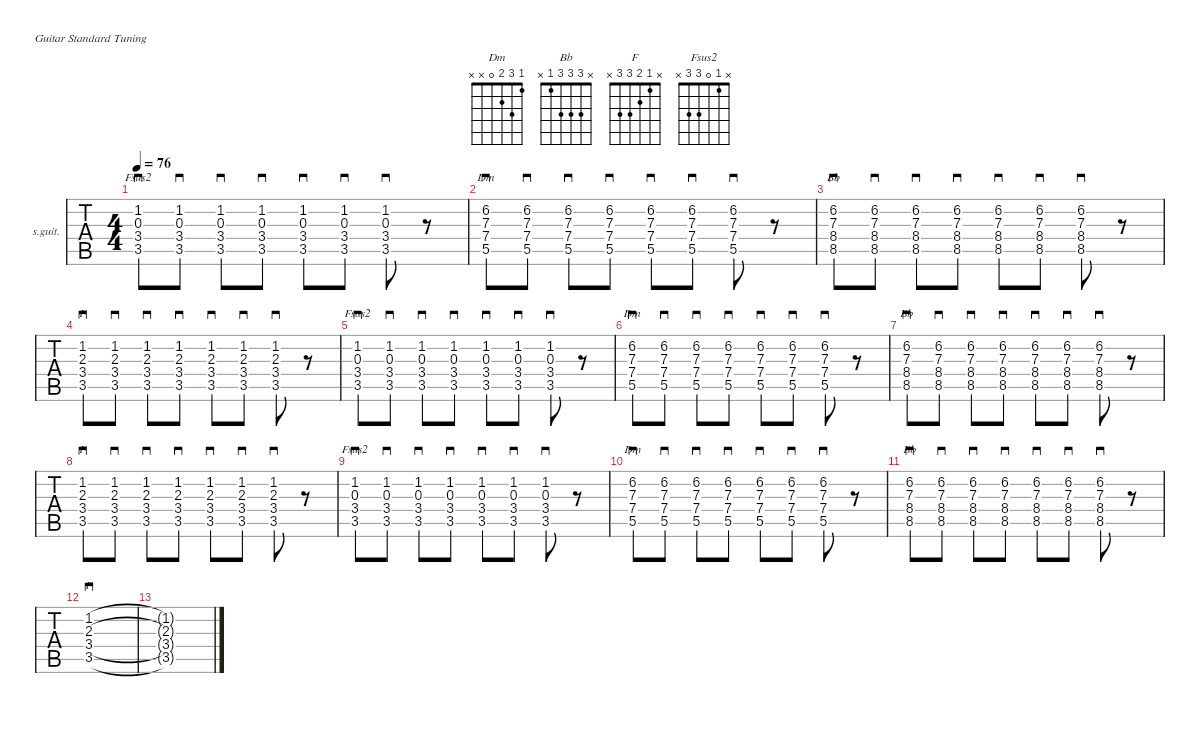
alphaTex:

\defaultSystemsLayout 4
\hideDynamics
\bracketExtendMode nobrackets
\firstSystemTrackNameOrientation horizontal
\track ("moveable chords 07 SLASH TEST" "s.guit.") {instrument acousticguitarsteel}
\staff {tabs}
\tuning (E4 B3 G3 D3 A2 E2)
\chord ("Dm" 1 3 2 0 x x) {showfingering false}
\chord ("Bb" x 3 3 3 1 x) {showfingering false}
\chord ("F" x 1 2 3 3 x) {showfingering false}
\chord ("Fsus2" x 1 0 3 3 x) {showfingering false}
\ts (4 4)
\tempo 76
\clef g2
\ks gminor
(3.5{lf 4 acc forcenatural} 3.4{lf 5 acc forcenatural} 0.3{acc forcenatural} 1.2{lf 2 acc forcenatural}).8{sd ch "Fsus2" dy mf beam Up} (3.5{lf 4 acc forcenatural} 3.4{lf 5 acc forcenatural} 0.3{acc forcenatural} 1.2{lf 2 acc forcenatural}).8{sd beam Up} (3.5{lf 4 acc forcenatural} 3.4{lf 5 acc forcenatural} 0.3{acc forcenatural} 1.2{lf 2 acc forcenatural}).8{sd beam Up} (3.5{lf 4 acc forcenatural} 3.4{lf 5 acc forcenatural} 0.3{acc forcenatural} 1.2{lf 2 acc forcenatural}).8{sd beam Up} (3.5{lf 4 acc forcenatural} 3.4{lf 5 acc forcenatural} 0.3{acc forcenatural} 1.2{lf 2 acc forcenatural}).8{sd beam Up} (3.5{lf 4 acc forcenatural} 3.4{lf 5 acc forcenatural} 0.3{acc forcenatural} 1.2{lf 2 acc forcenatural}).8{sd beam Up} (3.5{lf 4 acc forcenatural} 3.4{lf 5 acc forcenatural} 0.3{acc forcenatural} 1.2{lf 2 acc forcenatural}).8{sd beam Up} r.8{beam Down} |
(5.5{lf 2 acc forcenatural} 7.4{lf 4 acc forcenatural} 7.3{lf 5 acc forcenatural} 6.2{lf 3 acc forcenatural}).8{sd ch "Dm" beam Up} (5.5{lf 2 acc forcenatural} 7.4{lf 4 acc forcenatural} 7.3{lf 5 acc forcenatural} 6.2{lf 3 acc forcenatural}).8{sd beam Up} (5.5{lf 2 acc forcenatural} 7.4{lf 4 acc forcenatural} 7.3{lf 5 acc forcenatural} 6.2{lf 3 acc forcenatural}).8{sd beam Up} (5.5{lf 2 acc forcenatural} 7.4{lf 4 acc forcenatural} 7.3{lf 5 acc forcenatural} 6.2{lf 3 acc forcenatural}).8{sd beam Up} (5.5{lf 2 acc forcenatural} 7.4{lf 4 acc forcenatural} 7.3{lf 5 acc forcenatural} 6.2{lf 3 acc forcenatural}).8{sd beam Up} (5.5{lf 2 acc forcenatural} 7.4{lf 4 acc forcenatural} 7.3{lf 5 acc forcenatural} 6.2{lf 3 acc forcenatural}).8{sd beam Up} (5.5{lf 2 acc forcenatural} 7.4{lf 4 acc forcenatural} 7.3{lf 5 acc forcenatural} 6.2{lf 3 acc forcenatural}).8{sd beam Up} r.8{beam Down} |
(8.5{lf 4 acc forcenatural} 8.4{lf 5 acc b} 7.3{lf 3 acc forcenatural} 6.2{lf 2 acc forcenatural}).8{sd ch "Bb" beam Down} (8.5{lf 4 acc forcenatural} 8.4{lf 5 acc b} 7.3{lf 3 acc forcenatural} 6.2{lf 2 acc forcenatural}).8{sd beam Down} (8.5{lf 4 acc forcenatural} 8.4{lf 5 acc b} 7.3{lf 3 acc forcenatural} 6.2{lf 2 acc forcenatural}).8{sd beam Down} (8.5{lf 4 acc forcenatural} 8.4{lf 5 acc b} 7.3{lf 3 acc forcenatural} 6.2{lf 2 acc forcenatural}).8{sd beam Down} (8.5{lf 4 acc forcenatural} 8.4{lf 5 acc b} 7.3{lf 3 acc forcenatural} 6.2{lf 2 acc forcenatural}).8{sd beam Down} (8.5{lf 4 acc forcenatural} 8.4{lf 5 acc b} 7.3{lf 3 acc forcenatural} 6.2{lf 2 acc forcenatural}).8{sd beam Down} (8.5{lf 4 acc forcenatural} 8.4{lf 5 acc b} 7.3{lf 3 acc forcenatural} 6.2{lf 2 acc forcenatural}).8{sd beam Down} r.8{beam Down} |
(3.5{acc forcenatural} 3.4{acc forcenatural} 2.3{acc forcenatural} 1.2{acc forcenatural}).8{sd ch "F" beam Up} (3.5{acc forcenatural} 3.4{acc forcenatural} 2.3{acc forcenatural} 1.2{acc forcenatural}).8{sd beam Up} (3.5{acc forcenatural} 3.4{acc forcenatural} 2.3{acc forcenatural} 1.2{acc forcenatural}).8{sd beam Up} (3.5{acc forcenatural} 3.4{acc forcenatural} 2.3{acc forcenatural} 1.2{acc forcenatural}).8{sd beam Up} (3.5{acc forcenatural} 3.4{acc forcenatural} 2.3{acc forcenatural} 1.2{acc forcenatural}).8{sd beam Up} (3.5{acc forcenatural} 3.4{acc forcenatural} 2.3{acc forcenatural} 1.2{acc forcenatural}).8{sd beam Up} (3.5{acc forcenatural} 3.4{acc forcenatural} 2.3{acc forcenatural} 1.2{acc forcenatural}).8{sd beam Up} r.8{beam Down} |
(3.5{lf 4 acc forcenatural} 3.4{lf 5 acc forcenatural} 0.3{acc forcenatural} 1.2{lf 2 acc forcenatural}).8{sd ch "Fsus2" beam Up} (3.5{lf 4 acc forcenatural} 3.4{lf 5 acc forcenatural} 0.3{acc forcenatural} 1.2{lf 2 acc forcenatural}).8{sd beam Up} (3.5{lf 4 acc forcenatural} 3.4{lf 5 acc forcenatural} 0.3{acc forcenatural} 1.2{lf 2 acc forcenatural}).8{sd beam Up} (3.5{lf 4 acc forcenatural} 3.4{lf 5 acc forcenatural} 0.3{acc forcenatural} 1.2{lf 2 acc forcenatural}).8{sd beam Up} (3.5{lf 4 acc forcenatural} 3.4{lf 5 acc forcenatural} 0.3{acc forcenatural} 1.2{lf 2 acc forcenatural}).8{sd beam Up} (3.5{lf 4 acc forcenatural} 3.4{lf 5 acc forcenatural} 0.3{acc forcenatural} 1.2{lf 2 acc forcenatural}).8{sd beam Up} (3.5{lf 4 acc forcenatural} 3.4{lf 5 acc forcenatural} 0.3{acc forcenatural} 1.2{lf 2 acc forcenatural}).8{sd beam Up} r.8{beam Down} |
(5.5{lf 2 acc forcenatural} 7.4{lf 4 acc forcenatural} 7.3{lf 5 acc forcenatural} 6.2{lf 3 acc forcenatural}).8{sd ch "Dm" beam Up} (5.5{lf 2 acc forcenatural} 7.4{lf 4 acc forcenatural} 7.3{lf 5 acc forcenatural} 6.2{lf 3 acc forcenatural}).8{sd beam Up} (5.5{lf 2 acc forcenatural} 7.4{lf 4 acc forcenatural} 7.3{lf 5 acc forcenatural} 6.2{lf 3 acc forcenatural}).8{sd beam Up} (5.5{lf 2 acc forcenatural} 7.4{lf 4 acc forcenatural} 7.3{lf 5 acc forcenatural} 6.2{lf 3 acc forcenatural}).8{sd beam Up} (5.5{lf 2 acc forcenatural} 7.4{lf 4 acc forcenatural} 7.3{lf 5 acc forcenatural} 6.2{lf 3 acc forcenatural}).8{sd beam Up} (5.5{lf 2 acc forcenatural} 7.4{lf 4 acc forcenatural} 7.3{lf 5 acc forcenatural} 6.2{lf 3 acc forcenatural}).8{sd beam Up} (5.5{lf 2 acc forcenatural} 7.4{lf 4 acc forcenatural} 7.3{lf 5 acc forcenatural} 6.2{lf 3 acc forcenatural}).8{sd beam Up} r.8{beam Down} |
(8.5{lf 4 acc forcenatural} 8.4{lf 5 acc b} 7.3{lf 3 acc forcenatural} 6.2{lf 2 acc forcenatural}).8{sd ch "Bb" beam Down} (8.5{lf 4 acc forcenatural} 8.4{lf 5 acc b} 7.3{lf 3 acc forcenatural} 6.2{lf 2 acc forcenatural}).8{sd beam Down} (8.5{lf 4 acc forcenatural} 8.4{lf 5 acc b} 7.3{lf 3 acc forcenatural} 6.2{lf 2 acc forcenatural}).8{sd beam Down} (8.5{lf 4 acc forcenatural} 8.4{lf 5 acc b} 7.3{lf 3 acc forcenatural} 6.2{lf 2 acc forcenatural}).8{sd beam Down} (8.5{lf 4 acc forcenatural} 8.4{lf 5 acc b} 7.3{lf 3 acc forcenatural} 6.2{lf 2 acc forcenatural}).8{sd beam Down} (8.5{lf 4 acc forcenatural} 8.4{lf 5 acc b} 7.3{lf 3 acc forcenatural} 6.2{lf 2 acc forcenatural}).8{sd beam Down} (8.5{lf 4 acc forcenatural} 8.4{lf 5 acc b} 7.3{lf 3 acc forcenatural} 6.2{lf 2 acc forcenatural}).8{sd beam Down} r.8{beam Down} |
(3.5{acc forcenatural} 3.4{acc forcenatural} 2.3{acc forcenatural} 1.2{acc forcenatural}).8{sd ch "F" beam Up} (3.5{acc forcenatural} 3.4{acc forcenatural} 2.3{acc forcenatural} 1.2{acc forcenatural}).8{sd beam Up} (3.5{acc forcenatural} 3.4{acc forcenatural} 2.3{acc forcenatural} 1.2{acc forcenatural}).8{sd beam Up} (3.5{acc forcenatural} 3.4{acc forcenatural} 2.3{acc forcenatural} 1.2{acc forcenatural}).8{sd beam Up} (3.5{acc forcenatural} 3.4{acc forcenatural} 2.3{acc forcenatural} 1.2{acc forcenatural}).8{sd beam Up} (3.5{acc forcenatural} 3.4{acc forcenatural} 2.3{acc forcenatural} 1.2{acc forcenatural}).8{sd beam Up} (3.5{acc forcenatural} 3.4{acc forcenatural} 2.3{acc forcenatural} 1.2{acc forcenatural}).8{sd beam Up} r.8{beam Down} |
(3.5{lf 4 acc forcenatural} 3.4{lf 5 acc forcenatural} 0.3{acc forcenatural} 1.2{lf 2 acc forcenatural}).8{sd ch "Fsus2" beam Up} (3.5{lf 4 acc forcenatural} 3.4{lf 5 acc forcenatural} 0.3{acc forcenatural} 1.2{lf 2 acc forcenatural}).8{sd beam Up} (3.5{lf 4 acc forcenatural} 3.4{lf 5 acc forcenatural} 0.3{acc forcenatural} 1.2{lf 2 acc forcenatural}).8{sd beam Up} (3.5{lf 4 acc forcenatural} 3.4{lf 5 acc forcenatural} 0.3{acc forcenatural} 1.2{lf 2 acc forcenatural}).8{sd beam Up} (3.5{lf 4 acc forcenatural} 3.4{lf 5 acc forcenatural} 0.3{acc forcenatural} 1.2{lf 2 acc forcenatural}).8{sd beam Up} (3.5{lf 4 acc forcenatural} 3.4{lf 5 acc forcenatural} 0.3{acc forcenatural} 1.2{lf 2 acc forcenatural}).8{sd beam Up} (3.5{lf 4 acc forcenatural} 3.4{lf 5 acc forcenatural} 0.3{acc forcenatural} 1.2{lf 2 acc forcenatural}).8{sd beam Up} r.8{beam Down} |
(5.5{lf 2 acc forcenatural} 7.4{lf 4 acc forcenatural} 7.3{lf 5 acc forcenatural} 6.2{lf 3 acc forcenatural}).8{sd ch "Dm" beam Up} (5.5{lf 2 acc forcenatural} 7.4{lf 4 acc forcenatural} 7.3{lf 5 acc forcenatural} 6.2{lf 3 acc forcenatural}).8{sd beam Up} (5.5{lf 2 acc forcenatural} 7.4{lf 4 acc forcenatural} 7.3{lf 5 acc forcenatural} 6.2{lf 3 acc forcenatural}).8{sd beam Up} (5.5{lf 2 acc forcenatural} 7.4{lf 4 acc forcenatural} 7.3{lf 5 acc forcenatural} 6.2{lf 3 acc forcenatural}).8{sd beam Up} (5.5{lf 2 acc forcenatural} 7.4{lf 4 acc forcenatural} 7.3{lf 5 acc forcenatural} 6.2{lf 3 acc forcenatural}).8{sd beam Up} (5.5{lf 2 acc forcenatural} 7.4{lf 4 acc forcenatural} 7.3{lf 5 acc forcenatural} 6.2{lf 3 acc forcenatural}).8{sd beam Up} (5.5{lf 2 acc forcenatural} 7.4{lf 4 acc forcenatural} 7.3{lf 5 acc forcenatural} 6.2{lf 3 acc forcenatural}).8{sd beam Up} r.8{beam Down} |
(8.5{lf 4 acc forcenatural} 8.4{lf 5 acc b} 7.3{lf 3 acc forcenatural} 6.2{lf 2 acc forcenatural}).8{sd ch "Bb" beam Down} (8.5{lf 4 acc forcenatural} 8.4{lf 5 acc b} 7.3{lf 3 acc forcenatural} 6.2{lf 2 acc forcenatural}).8{sd beam Down} (8.5{lf 4 acc forcenatural} 8.4{lf 5 acc b} 7.3{lf 3 acc forcenatural} 6.2{lf 2 acc forcenatural}).8{sd beam Down} (8.5{lf 4 acc forcenatural} 8.4{lf 5 acc b} 7.3{lf 3 acc forcenatural} 6.2{lf 2 acc forcenatural}).8{sd beam Down} (8.5{lf 4 acc forcenatural} 8.4{lf 5 acc b} 7.3{lf 3 acc forcenatural} 6.2{lf 2 acc forcenatural}).8{sd beam Down} (8.5{lf 4 acc forcenatural} 8.4{lf 5 acc b} 7.3{lf 3 acc forcenatural} 6.2{lf 2 acc forcenatural}).8{sd beam Down} (8.5{lf 4 acc forcenatural} 8.4{lf 5 acc b} 7.3{lf 3 acc forcenatural} 6.2{lf 2 acc forcenatural}).8{sd beam Down} r.8{beam Down} |
(3.5{acc forcenatural} 3.4{acc forcenatural} 2.3{acc forcenatural} 1.2{acc forcenatural}).1{sd ch "F" beam Up} |
(1.2{t acc forcenatural} 2.3{t acc forcenatural} 3.4{t acc forcenatural} 3.5{t acc forcenatural}).1{beam Up}
